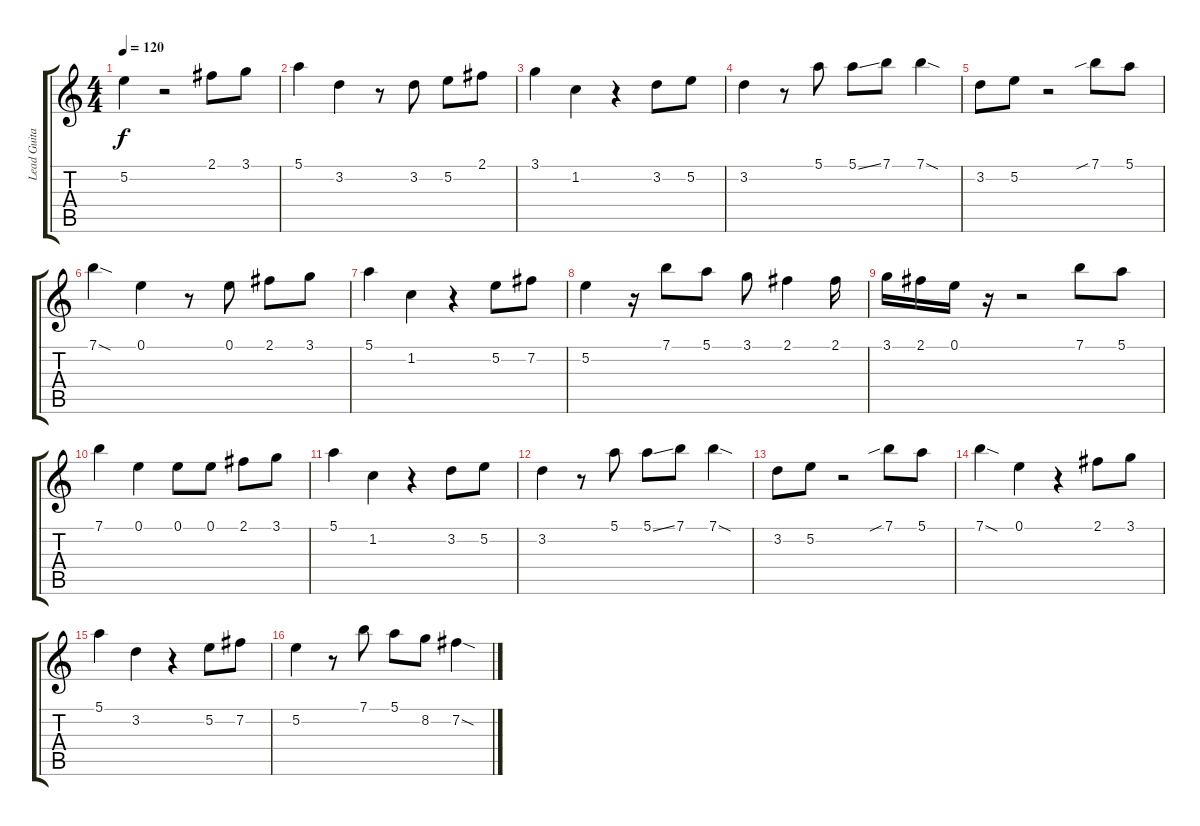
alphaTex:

\track ("Lead Guitar" "Lead Guita") {instrument acousticguitarsteel}
\staff {score tabs}
\tuning (E4 B3 G3 D3 A2 E2) {hide}
\ts (4 4)
\tempo 120
\clef g2
\ks c
5.2.4{dy f} r.2 2.1.8 3.1.8 |
5.1.4 3.2.4 r.8 3.2.8 5.2.8 2.1.8 |
3.1.4 1.2.4 r.4 3.2.8 5.2.8 |
3.2.4 r.8 5.1.8 5.1{ss}.8 7.1.8 7.1{sod}.4 |
3.2.8 5.2.8 r.2 7.1{sib}.8 5.1.8 |
7.1{sod}.4 0.1.4 r.8 0.1.8 2.1.8 3.1.8 |
5.1.4 1.2.4 r.4 5.2.8 7.2.8 |
5.2.4 r.16 7.1.8 5.1.8 3.1.8 2.1.4 2.1.16 |
3.1.16 2.1.16 0.1.16 r.16 r.2 7.1.8 5.1.8 |
7.1.4 0.1.4 0.1.8 0.1.8 2.1.8 3.1.8 |
5.1.4 1.2.4 r.4 3.2.8 5.2.8 |
3.2.4 r.8 5.1.8 5.1{ss}.8 7.1.8 7.1{sod}.4 |
3.2.8 5.2.8 r.2 7.1{sib}.8 5.1.8 |
7.1{sod}.4 0.1.4 r.4 2.1.8 3.1.8 |
5.1.4 3.2.4 r.4 5.2.8 7.2.8 |
5.2.4 r.8 7.1.8 5.1.8 8.2.8 7.2{sod}.4
